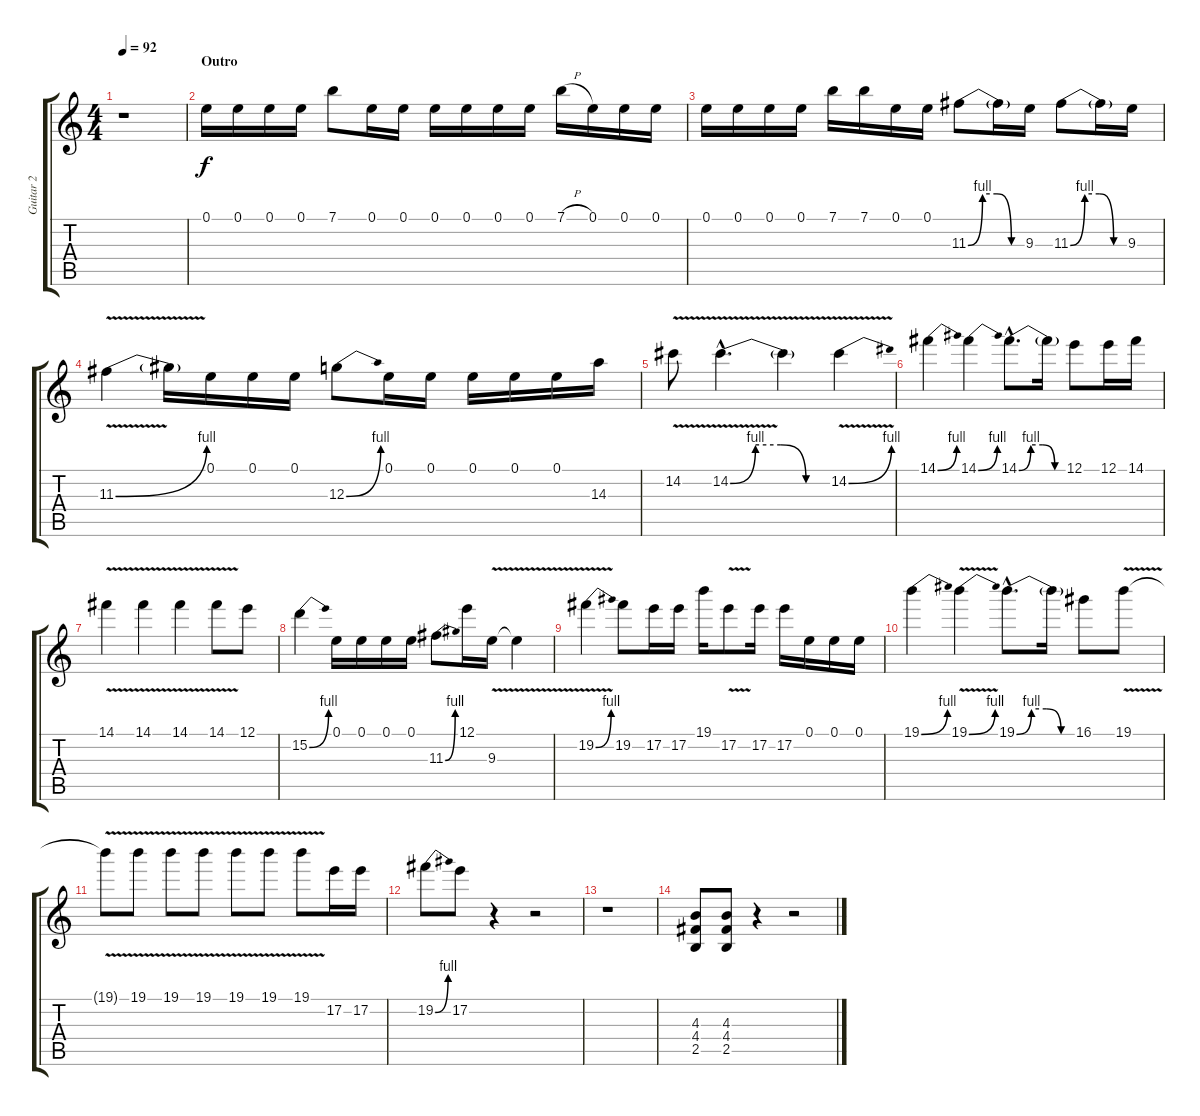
\track ("Guitar 2" "Guitar 2") {instrument distortionguitar}
\staff {score tabs}
\tuning (E4 B3 G3 D3 A2 E2) {hide}
\ts (4 4)
\tempo 92
\clef g2
\ks c
r.1{dy f} |
\section ("" "Outro")
0.1.16 0.1.16 0.1.16 0.1.16 7.1.8 0.1.16 0.1.16 0.1.16 0.1.16 0.1.16 0.1.16 7.1{h}.16 0.1.16 0.1.16 0.1.16 |
0.1.16 0.1.16 0.1.16 0.1.16 7.1.16 7.1.16 0.1.16 0.1.16 11.3{be (custom 0 0 15 4 30 4 45 0 60 0)}.8 11.3{t}.16 9.3.16 11.3{be (custom 0 0 15 4 30 4 45 0 60 0)}.8 11.3{t}.16 9.3.16 |
11.3{be (bend 0 0 60 4) v}.4 11.3{t}.16 0.1.16 0.1.16 0.1.16 12.3{be (bend 0 0 60 4)}.8 0.1.16 0.1.16 0.1.16 0.1.16 0.1.16 14.3.16 |
14.2{v}.8 14.2{be (custom 0 0 15 4 30 4 45 0 60 0) v hac}.4{d} 14.2{t}.4 14.2{be (bend 0 0 60 4) v}.4 |
14.1{be (bend 0 0 60 4)}.4 14.1{be (bend 0 0 60 4)}.4 14.1{be (custom 0 0 15 4 30 4 45 0 60 0) hac}.8{d} 14.1{t}.16 12.1.8 12.1.16 14.1.16 |
14.1{v}.4 14.1{v}.4 14.1{v}.4 14.1{v}.8 12.1.8 |
15.2{be (bend 0 0 60 4)}.4 0.1.16 0.1.16 0.1.16 0.1.16 11.3{be (bend 0 0 60 4)}.8 12.1.16 9.3{v}.16 9.3{t}.4 |
19.2{be (bend 0 0 60 4) v}.4 19.2.8 17.2.16 17.2.16 19.1.16 17.2{v}.8 17.2.16 17.2.16 0.1.16 0.1.16 0.1.16 |
19.1{be (bend 0 0 60 4)}.4 19.1{be (bend 0 0 60 4) v}.4 19.1{be (custom 0 0 15 4 30 4 45 0 60 0) hac}.8{d} 19.1{t}.16 16.1.8 19.1{v}.8 |
19.1{t}.8 19.1{v}.8 19.1{v}.8 19.1{v}.8 19.1{v}.8 19.1{v}.8 19.1{v}.8 17.2.16 17.2.16 |
19.2{be (bend 0 0 60 4)}.8 17.2.8 r.4 r.2 |
r.1 |
(4.3 4.4 2.5).8 (4.3 4.4 2.5).8 r.4 r.2
